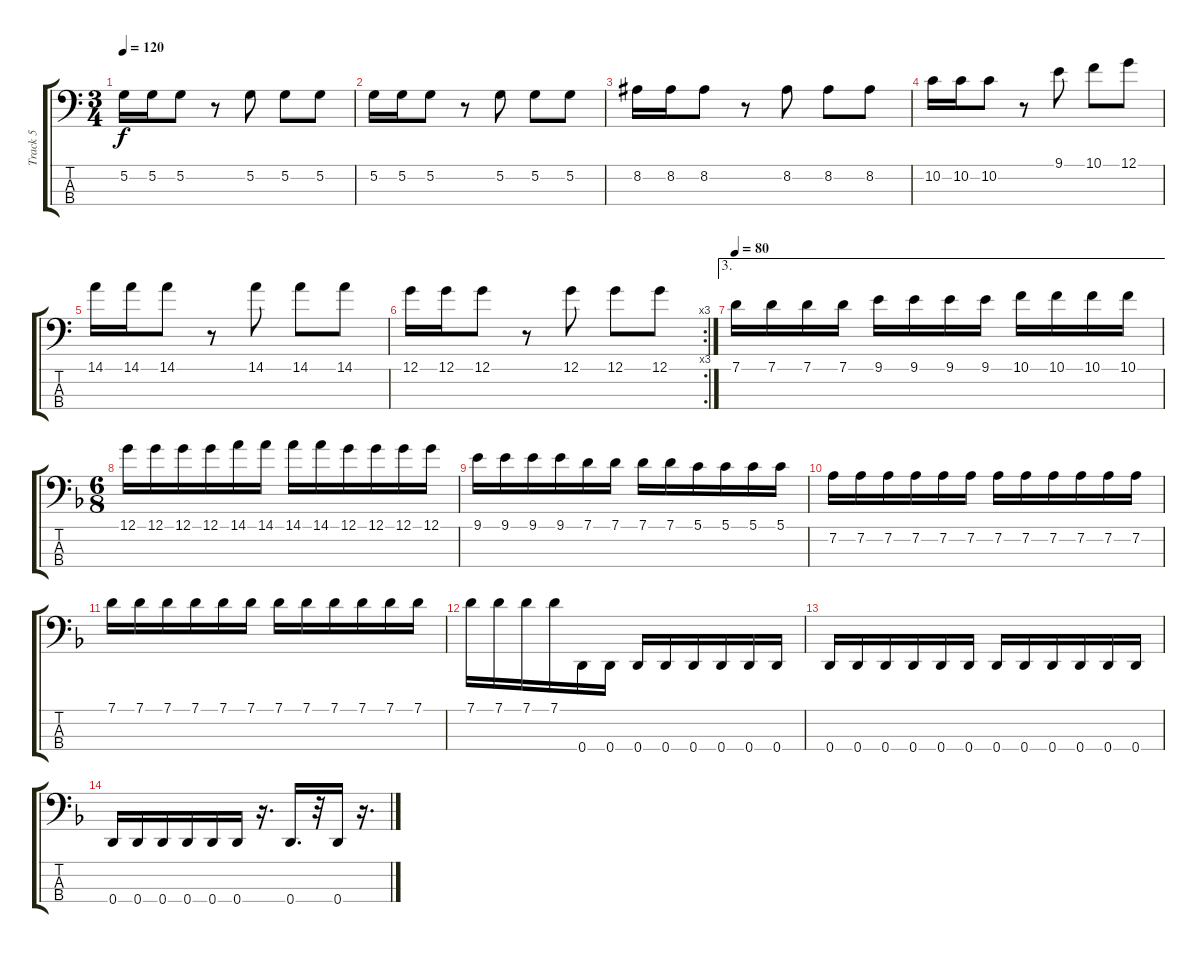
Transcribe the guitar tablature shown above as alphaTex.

\track ("Track 5" "Track 5") {instrument electricbassfinger}
\staff {score tabs}
\tuning (G2 D2 A1 D1) {hide}
\ts (3 4)
\tempo 120
\clef f4
\ks c
5.2.16{dy f} 5.2.16 5.2.8 r.8 5.2.8 5.2.8 5.2.8 |
5.2.16 5.2.16 5.2.8 r.8 5.2.8 5.2.8 5.2.8 |
8.2.16 8.2.16 8.2.8 r.8 8.2.8 8.2.8 8.2.8 |
10.2.16 10.2.16 10.2.8 r.8 9.1.8 10.1.8 12.1.8 |
14.1.16 14.1.16 14.1.8 r.8 14.1.8 14.1.8 14.1.8 |
\rc 3
12.1.16 12.1.16 12.1.8 r.8 12.1.8 12.1.8 12.1.8 |
\ae 3
\tempo 80
7.1.16 7.1.16 7.1.16 7.1.16 9.1.16 9.1.16 9.1.16 9.1.16 10.1.16 10.1.16 10.1.16 10.1.16 |
\ts (6 8)
\ks f
12.1.16 12.1.16 12.1.16 12.1.16 14.1.16 14.1.16 14.1.16 14.1.16 12.1.16 12.1.16 12.1.16 12.1.16 |
9.1.16 9.1.16 9.1.16 9.1.16 7.1.16 7.1.16 7.1.16 7.1.16 5.1.16 5.1.16 5.1.16 5.1.16 |
7.2.16 7.2.16 7.2.16 7.2.16 7.2.16 7.2.16 7.2.16 7.2.16 7.2.16 7.2.16 7.2.16 7.2.16 |
7.1.16 7.1.16 7.1.16 7.1.16 7.1.16 7.1.16 7.1.16 7.1.16 7.1.16 7.1.16 7.1.16 7.1.16 |
7.1.16 7.1.16 7.1.16 7.1.16 0.4.16 0.4.16 0.4.16 0.4.16 0.4.16 0.4.16 0.4.16 0.4.16 |
0.4.16 0.4.16 0.4.16 0.4.16 0.4.16 0.4.16 0.4.16 0.4.16 0.4.16 0.4.16 0.4.16 0.4.16 |
0.4.16 0.4.16 0.4.16 0.4.16 0.4.16 0.4.16 r.16{d} 0.4.16{d} r.32 0.4.16 r.16{d}
